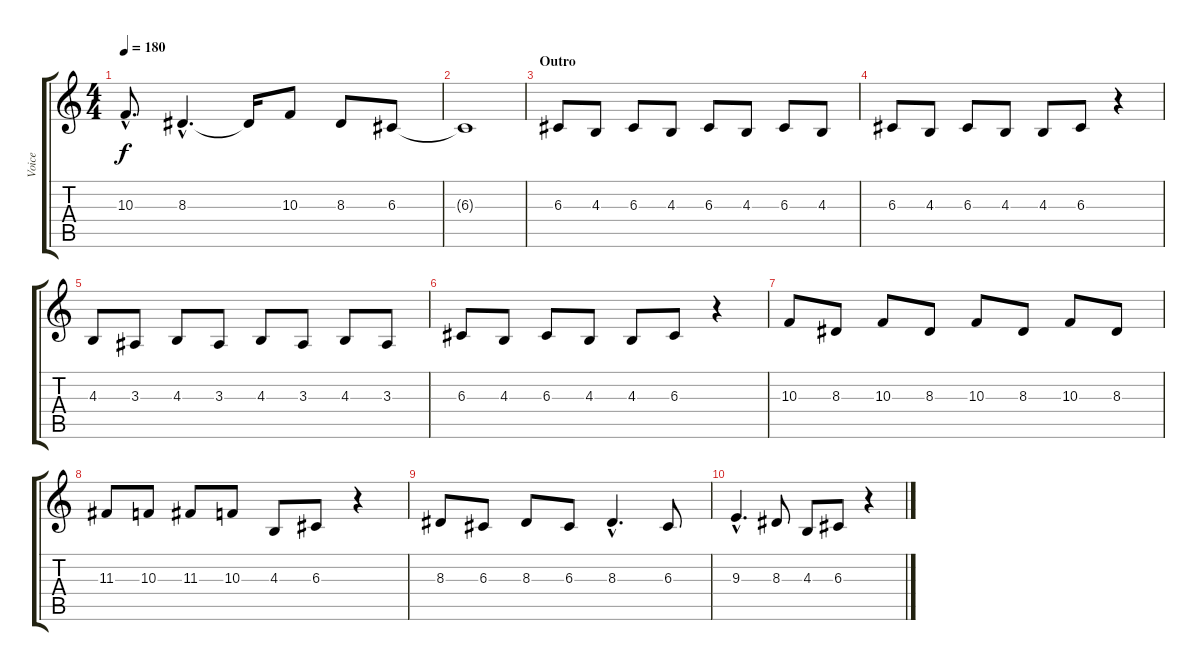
\track ("Voice" "Voice") {instrument trombone}
\staff {score tabs}
\tuning (E4 B3 G3 D3 A2 E2) {hide}
\ts (4 4)
\tempo 180
\clef g2
\ks c
10.3{hac}.8{d dy f} 8.3{hac}.4{d} 8.3{t}.16 10.3.8 8.3.8 6.3.8 |
6.3{t}.1 |
\section ("" "Outro")
6.3.8 4.3.8 6.3.8 4.3.8 6.3.8 4.3.8 6.3.8 4.3.8 |
6.3.8 4.3.8 6.3.8 4.3.8 4.3.8 6.3.8 r.4 |
4.3.8 3.3.8 4.3.8 3.3.8 4.3.8 3.3.8 4.3.8 3.3.8 |
6.3.8 4.3.8 6.3.8 4.3.8 4.3.8 6.3.8 r.4 |
10.3.8 8.3.8 10.3.8 8.3.8 10.3.8 8.3.8 10.3.8 8.3.8 |
11.3.8 10.3.8 11.3.8 10.3.8 4.3.8 6.3.8 r.4 |
8.3.8 6.3.8 8.3.8 6.3.8 8.3{hac}.4{d} 6.3.8 |
9.3{hac}.4{d} 8.3.8 4.3.8 6.3.8 r.4
